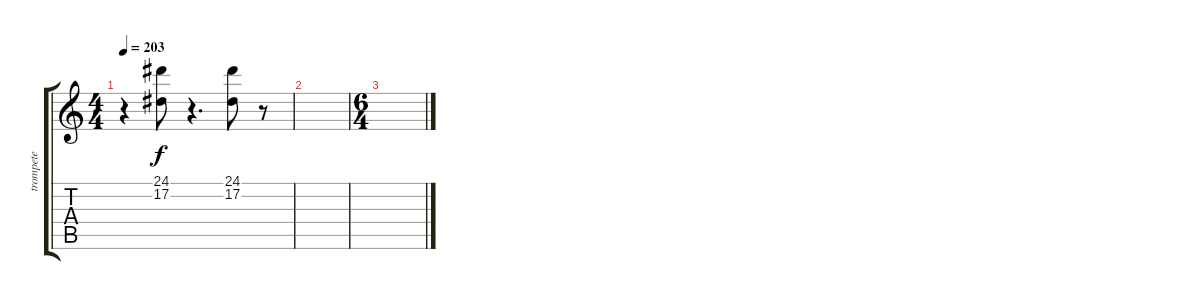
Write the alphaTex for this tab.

\track ("trompete" "trompete") {instrument trumpet}
\staff {score tabs}
\tuning (Eb4 Bb3 Gb3 Db3 Ab2 Eb2) {hide}
\ts (4 4)
\tempo 203
\clef g2
\ks c
r.4{dy f} (24.1 17.2).8 r.4{d} (24.1 17.2).8 r.8 |
|
\ts (6 4)
